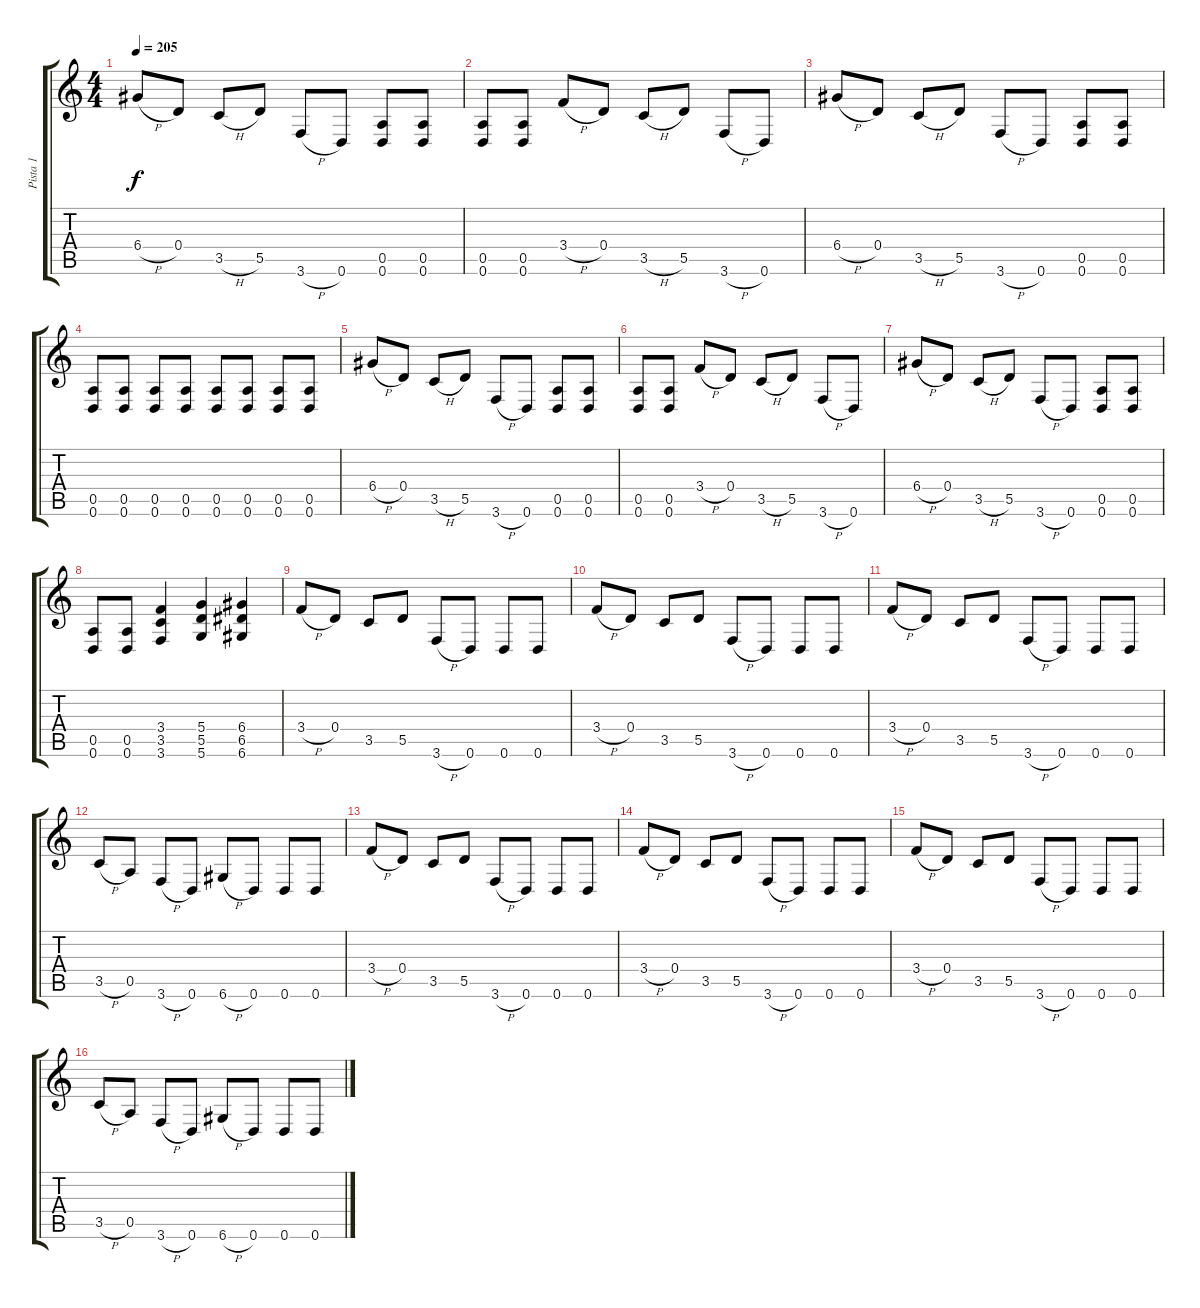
\track ("Pista 1" "Pista 1") {instrument overdrivenguitar}
\staff {score tabs}
\tuning (E4 B3 G3 D3 A2 D2) {hide}
\ts (4 4)
\tempo 205
\clef g2
\ks c
6.4{h}.8{dy f} 0.4.8 3.5{h}.8 5.5.8 3.6{h}.8 0.6.8 (0.5 0.6).8 (0.5 0.6).8 |
(0.5 0.6).8 (0.5 0.6).8 3.4{h}.8 0.4.8 3.5{h}.8 5.5.8 3.6{h}.8 0.6.8 |
6.4{h}.8 0.4.8 3.5{h}.8 5.5.8 3.6{h}.8 0.6.8 (0.5 0.6).8 (0.5 0.6).8 |
(0.5 0.6).8 (0.5 0.6).8 (0.5 0.6).8 (0.5 0.6).8 (0.5 0.6).8 (0.5 0.6).8 (0.5 0.6).8 (0.5 0.6).8 |
6.4{h}.8 0.4.8 3.5{h}.8 5.5.8 3.6{h}.8 0.6.8 (0.5 0.6).8 (0.5 0.6).8 |
(0.5 0.6).8 (0.5 0.6).8 3.4{h}.8 0.4.8 3.5{h}.8 5.5.8 3.6{h}.8 0.6.8 |
6.4{h}.8 0.4.8 3.5{h}.8 5.5.8 3.6{h}.8 0.6.8 (0.5 0.6).8 (0.5 0.6).8 |
(0.5 0.6).8 (0.5 0.6).8 (3.4 3.5 3.6).4 (5.4 5.5 5.6).4 (6.4 6.5 6.6).4 |
3.4{h}.8 0.4.8 3.5.8 5.5.8 3.6{h}.8 0.6.8 0.6.8 0.6.8 |
3.4{h}.8 0.4.8 3.5.8 5.5.8 3.6{h}.8 0.6.8 0.6.8 0.6.8 |
3.4{h}.8 0.4.8 3.5.8 5.5.8 3.6{h}.8 0.6.8 0.6.8 0.6.8 |
3.5{h}.8 0.5.8 3.6{h}.8 0.6.8 6.6{h}.8 0.6.8 0.6.8 0.6.8 |
3.4{h}.8 0.4.8 3.5.8 5.5.8 3.6{h}.8 0.6.8 0.6.8 0.6.8 |
3.4{h}.8 0.4.8 3.5.8 5.5.8 3.6{h}.8 0.6.8 0.6.8 0.6.8 |
3.4{h}.8 0.4.8 3.5.8 5.5.8 3.6{h}.8 0.6.8 0.6.8 0.6.8 |
3.5{h}.8 0.5.8 3.6{h}.8 0.6.8 6.6{h}.8 0.6.8 0.6.8 0.6.8
